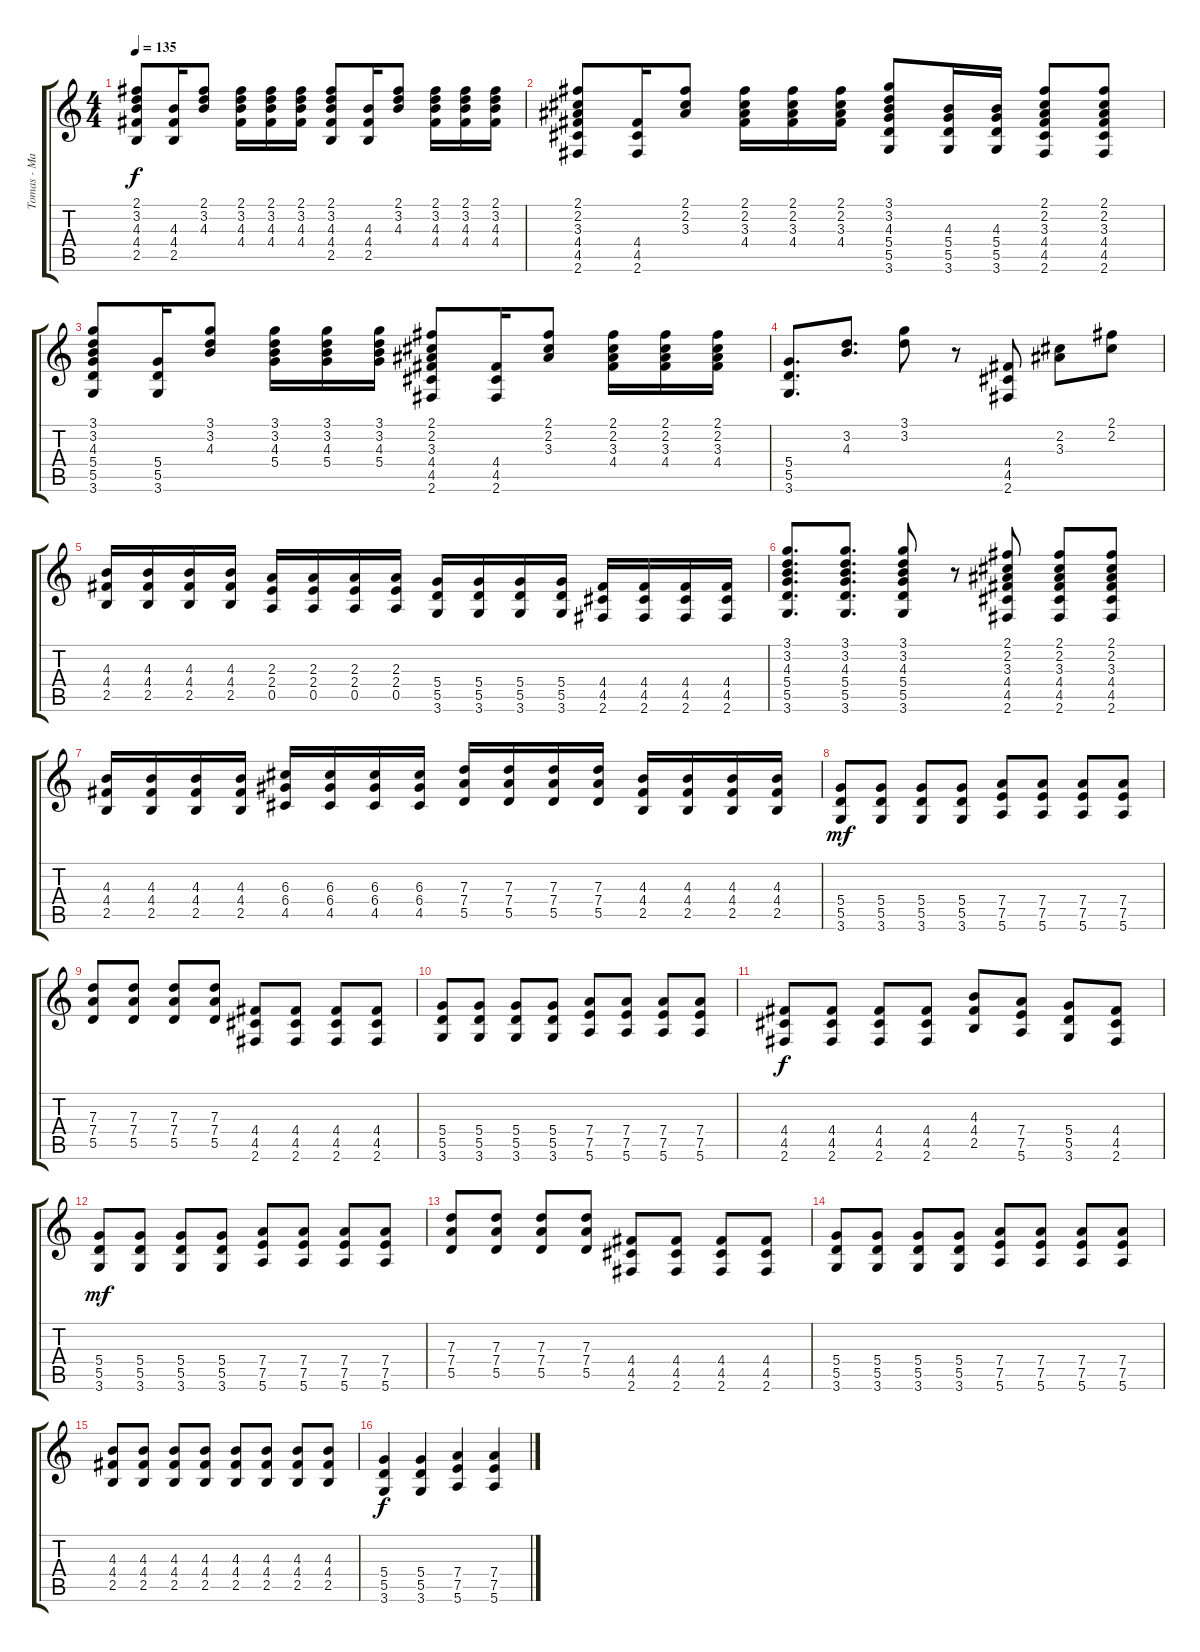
\track ("Tomas - Main Guitar" "Tomas - Ma") {instrument distortionguitar}
\staff {score tabs}
\tuning (E4 B3 G3 D3 A2 E2) {hide}
\ts (4 4)
\tempo 135
\clef g2
\ks c
(2.1 3.2 4.3 4.4 2.5).8{dy f} (4.3 4.4 2.5).16 (2.1 3.2 4.3).8 (2.1 3.2 4.3 4.4).16 (2.1 3.2 4.3 4.4).16 (2.1 3.2 4.3 4.4).16 (2.1 3.2 4.3 4.4 2.5).8 (4.3 4.4 2.5).16 (2.1 3.2 4.3).8 (2.1 3.2 4.3 4.4).16 (2.1 3.2 4.3 4.4).16 (2.1 3.2 4.3 4.4).16 |
(2.1 2.2 3.3 4.4 4.5 2.6).8 (4.4 4.5 2.6).16 (2.1 2.2 3.3).8 (2.1 2.2 3.3 4.4).16 (2.1 2.2 3.3 4.4).16 (2.1 2.2 3.3 4.4).16 (3.1 3.2 4.3 5.4 5.5 3.6).8 (4.3 5.4 5.5 3.6).16 (4.3 5.4 5.5 3.6).16 (2.1 2.2 3.3 4.4 4.5 2.6).8 (2.1 2.2 3.3 4.4 4.5 2.6).8 |
(3.1 3.2 4.3 5.4 5.5 3.6).8 (5.4 5.5 3.6).16 (3.1 3.2 4.3).8 (3.1 3.2 4.3 5.4).16 (3.1 3.2 4.3 5.4).16 (3.1 3.2 4.3 5.4).16 (2.1 2.2 3.3 4.4 4.5 2.6).8 (4.4 4.5 2.6).16 (2.1 2.2 3.3).8 (2.1 2.2 3.3 4.4).16 (2.1 2.2 3.3 4.4).16 (2.1 2.2 3.3 4.4).16 |
(5.4 5.5 3.6).8{d volume 12} (3.2 4.3).8{d} (3.1 3.2).8 r.8 (4.4 4.5 2.6).8 (2.2 3.3).8 (2.1 2.2).8 |
(4.3 4.4 2.5).16{volume 13 instrument distortionguitar} (4.3 4.4 2.5).16 (4.3 4.4 2.5).16 (4.3 4.4 2.5).16 (2.3 2.4 0.5).16 (2.3 2.4 0.5).16 (2.3 2.4 0.5).16 (2.3 2.4 0.5).16 (5.4 5.5 3.6).16 (5.4 5.5 3.6).16 (5.4 5.5 3.6).16 (5.4 5.5 3.6).16 (4.4 4.5 2.6).16 (4.4 4.5 2.6).16 (4.4 4.5 2.6).16 (4.4 4.5 2.6).16 |
(3.1 3.2 4.3 5.4 5.5 3.6).8{d volume 12 instrument electricguitarclean} (3.1 3.2 4.3 5.4 5.5 3.6).8{d} (3.1 3.2 4.3 5.4 5.5 3.6).8 r.8 (2.1 2.2 3.3 4.4 4.5 2.6).8 (2.1 2.2 3.3 4.4 4.5 2.6).8 (2.1 2.2 3.3 4.4 4.5 2.6).8 |
(4.3 4.4 2.5).16{volume 13 instrument distortionguitar} (4.3 4.4 2.5).16 (4.3 4.4 2.5).16 (4.3 4.4 2.5).16 (6.3 6.4 4.5).16 (6.3 6.4 4.5).16 (6.3 6.4 4.5).16 (6.3 6.4 4.5).16 (7.3 7.4 5.5).16 (7.3 7.4 5.5).16 (7.3 7.4 5.5).16 (7.3 7.4 5.5).16 (4.3 4.4 2.5).16 (4.3 4.4 2.5).16 (4.3 4.4 2.5).16 (4.3 4.4 2.5).16 |
(5.4 5.5 3.6).8{dy mf} (5.4 5.5 3.6).8 (5.4 5.5 3.6).8 (5.4 5.5 3.6).8 (7.4 7.5 5.6).8 (7.4 7.5 5.6).8 (7.4 7.5 5.6).8 (7.4 7.5 5.6).8 |
(7.3 7.4 5.5).8 (7.3 7.4 5.5).8 (7.3 7.4 5.5).8 (7.3 7.4 5.5).8 (4.4 4.5 2.6).8 (4.4 4.5 2.6).8 (4.4 4.5 2.6).8 (4.4 4.5 2.6).8 |
(5.4 5.5 3.6).8 (5.4 5.5 3.6).8 (5.4 5.5 3.6).8 (5.4 5.5 3.6).8 (7.4 7.5 5.6).8 (7.4 7.5 5.6).8 (7.4 7.5 5.6).8 (7.4 7.5 5.6).8 |
(4.4 4.5 2.6).8{dy f} (4.4 4.5 2.6).8 (4.4 4.5 2.6).8 (4.4 4.5 2.6).8 (4.3 4.4 2.5).8 (7.4 7.5 5.6).8 (5.4 5.5 3.6).8 (4.4 4.5 2.6).8 |
(5.4 5.5 3.6).8{dy mf} (5.4 5.5 3.6).8 (5.4 5.5 3.6).8 (5.4 5.5 3.6).8 (7.4 7.5 5.6).8 (7.4 7.5 5.6).8 (7.4 7.5 5.6).8 (7.4 7.5 5.6).8 |
(7.3 7.4 5.5).8 (7.3 7.4 5.5).8 (7.3 7.4 5.5).8 (7.3 7.4 5.5).8 (4.4 4.5 2.6).8 (4.4 4.5 2.6).8 (4.4 4.5 2.6).8 (4.4 4.5 2.6).8 |
(5.4 5.5 3.6).8 (5.4 5.5 3.6).8 (5.4 5.5 3.6).8 (5.4 5.5 3.6).8 (7.4 7.5 5.6).8 (7.4 7.5 5.6).8 (7.4 7.5 5.6).8 (7.4 7.5 5.6).8 |
(4.3 4.4 2.5).8 (4.3 4.4 2.5).8 (4.3 4.4 2.5).8 (4.3 4.4 2.5).8 (4.3 4.4 2.5).8 (4.3 4.4 2.5).8 (4.3 4.4 2.5).8 (4.3 4.4 2.5).8 |
(5.4 5.5 3.6).4{dy f} (5.4 5.5 3.6).4 (7.4 7.5 5.6).4 (7.4 7.5 5.6).4
